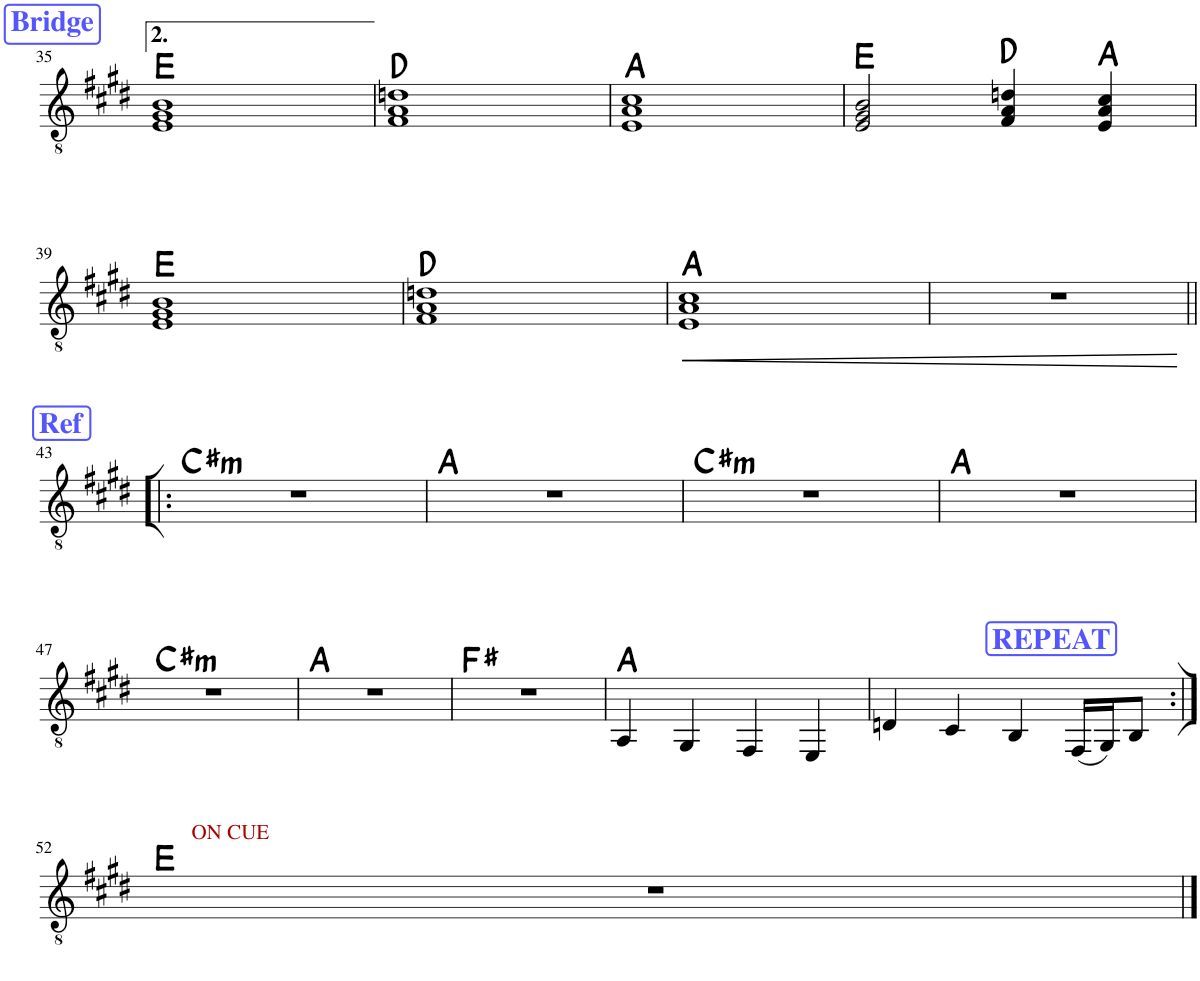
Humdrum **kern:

**kern	**dynam	**harte
*part1	*part1	*part1
*staff1	*staff1	*
*I"Classical Guitar	*	*
*I'Guit.	*	*
!!LO:PB:g=z
*clefGv2	*	*
*k[f#c#g#d#]	*	*
*M4/4	*	*
!!LO:REH:place=s1:a:B:cj:color=#5555FF:fs=14:t=Bridge
=35	=35	=35
1E 1G# 1B	.	E:maj
=36	=36	=36
1F# 1A 1dn	.	D:maj
=37	=37	=37
1E 1A 1c#	.	A:maj
=38	=38	=38
2E/ 2G#/ 2B/	.	E:maj
4F#/ 4A/ 4dn/	.	D:maj
4E/ 4A/ 4c#/	.	A:maj
!!LO:LB:g=z
=39	=39	=39
1E 1G# 1B	.	E:maj
=40	=40	=40
1F# 1A 1dn	.	D:maj
=41	=41	=41
!	!LO:HP:b	!
1E 1A 1c#	<	A:maj
=42	=42	=42
1r	.	.
.	[	.
!!LO:LB:g=z
!!LO:REH:place=s1:a:B:cj:color=#5555FF:fs=14:t=Ref
=43!|:	=43!|:	=43!|:
!	!	!LO:H:kt=m
1r	.	C#:min
=44	=44	=44
1r	.	A:maj
=45	=45	=45
!	!	!LO:H:kt=m
1r	.	C#:min
=46	=46	=46
1r	.	A:maj
!!LO:LB:g=z
=47	=47	=47
!	!	!LO:H:kt=m
1r	.	C#:min
=48	=48	=48
1r	.	A:maj
=49	=49	=49
1r	.	F#:maj
=50	=50	=50
4AA/	.	A:maj
4GG#/	.	.
4FF#/	.	.
4EE/	.	.
!!LO:REH:place=s1:a:B:cj:color=#5555FF:fs=14:t=REPEAT
=51	=51	=51
4Dn/	.	.
4C#/	.	.
4BB/	.	.
(16FF#/LL	.	.
16GG#/J)	.	.
8BB/J	.	.
!!LO:LB:g=z
=52:|!	=52:|!	=52:|!
!LO:TX:a:color=#AA0000:t=ON CUE	!	!
1r	.	E:maj
==	==	==
*-	*-	*-
